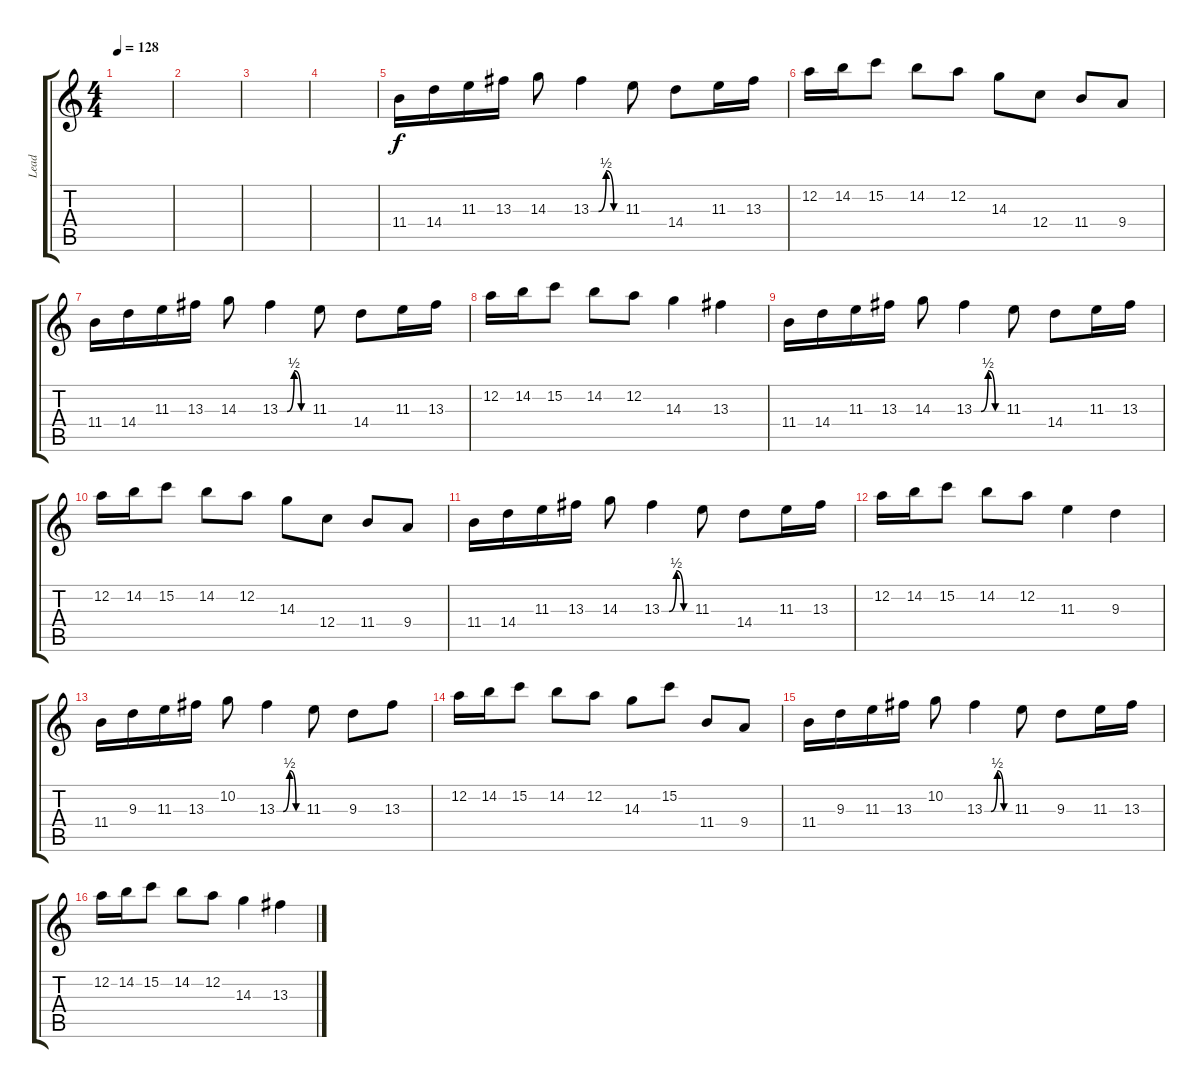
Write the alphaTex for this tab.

\track ("Lead" "Lead") {instrument overdrivenguitar}
\staff {score tabs}
\tuning (D4 A3 F3 C3 G2 D2) {hide}
\ts (4 4)
\tempo 128
\clef g2
\ks c
|
|
|
|
11.4.16 14.4.16 11.3.16 13.3.16 14.3.8 13.3{be (custom 0 0 15 0 30 2 45 0 60 0)}.4 11.3.8 14.4.8 11.3.16 13.3.16 |
12.2.16 14.2.16 15.2.8 14.2.8 12.2.8 14.3.8 12.4.8 11.4.8 9.4.8 |
11.4.16 14.4.16 11.3.16 13.3.16 14.3.8 13.3{be (custom 0 0 15 0 30 2 45 0 60 0)}.4 11.3.8 14.4.8 11.3.16 13.3.16 |
12.2.16 14.2.16 15.2.8 14.2.8 12.2.8 14.3.4 13.3.4 |
11.4.16 14.4.16 11.3.16 13.3.16 14.3.8 13.3{be (custom 0 0 15 0 30 2 45 0 60 0)}.4 11.3.8 14.4.8 11.3.16 13.3.16 |
12.2.16 14.2.16 15.2.8 14.2.8 12.2.8 14.3.8 12.4.8 11.4.8 9.4.8 |
11.4.16 14.4.16 11.3.16 13.3.16 14.3.8 13.3{be (custom 0 0 15 0 30 2 45 0 60 0)}.4 11.3.8 14.4.8 11.3.16 13.3.16 |
12.2.16 14.2.16 15.2.8 14.2.8 12.2.8 11.3.4 9.3.4 |
11.4.16 9.3.16 11.3.16 13.3.16 10.2.8 13.3{be (custom 0 0 15 0 30 2 45 0 60 0)}.4 11.3.8 9.3.8 13.3.8 |
12.2.16 14.2.16 15.2.8 14.2.8 12.2.8 14.3.8 15.2.8 11.4.8 9.4.8 |
11.4.16 9.3.16 11.3.16 13.3.16 10.2.8 13.3{be (custom 0 0 15 0 30 2 45 0 60 0)}.4 11.3.8 9.3.8 11.3.16 13.3.16 |
12.2.16 14.2.16 15.2.8 14.2.8 12.2.8 14.3.4 13.3.4
